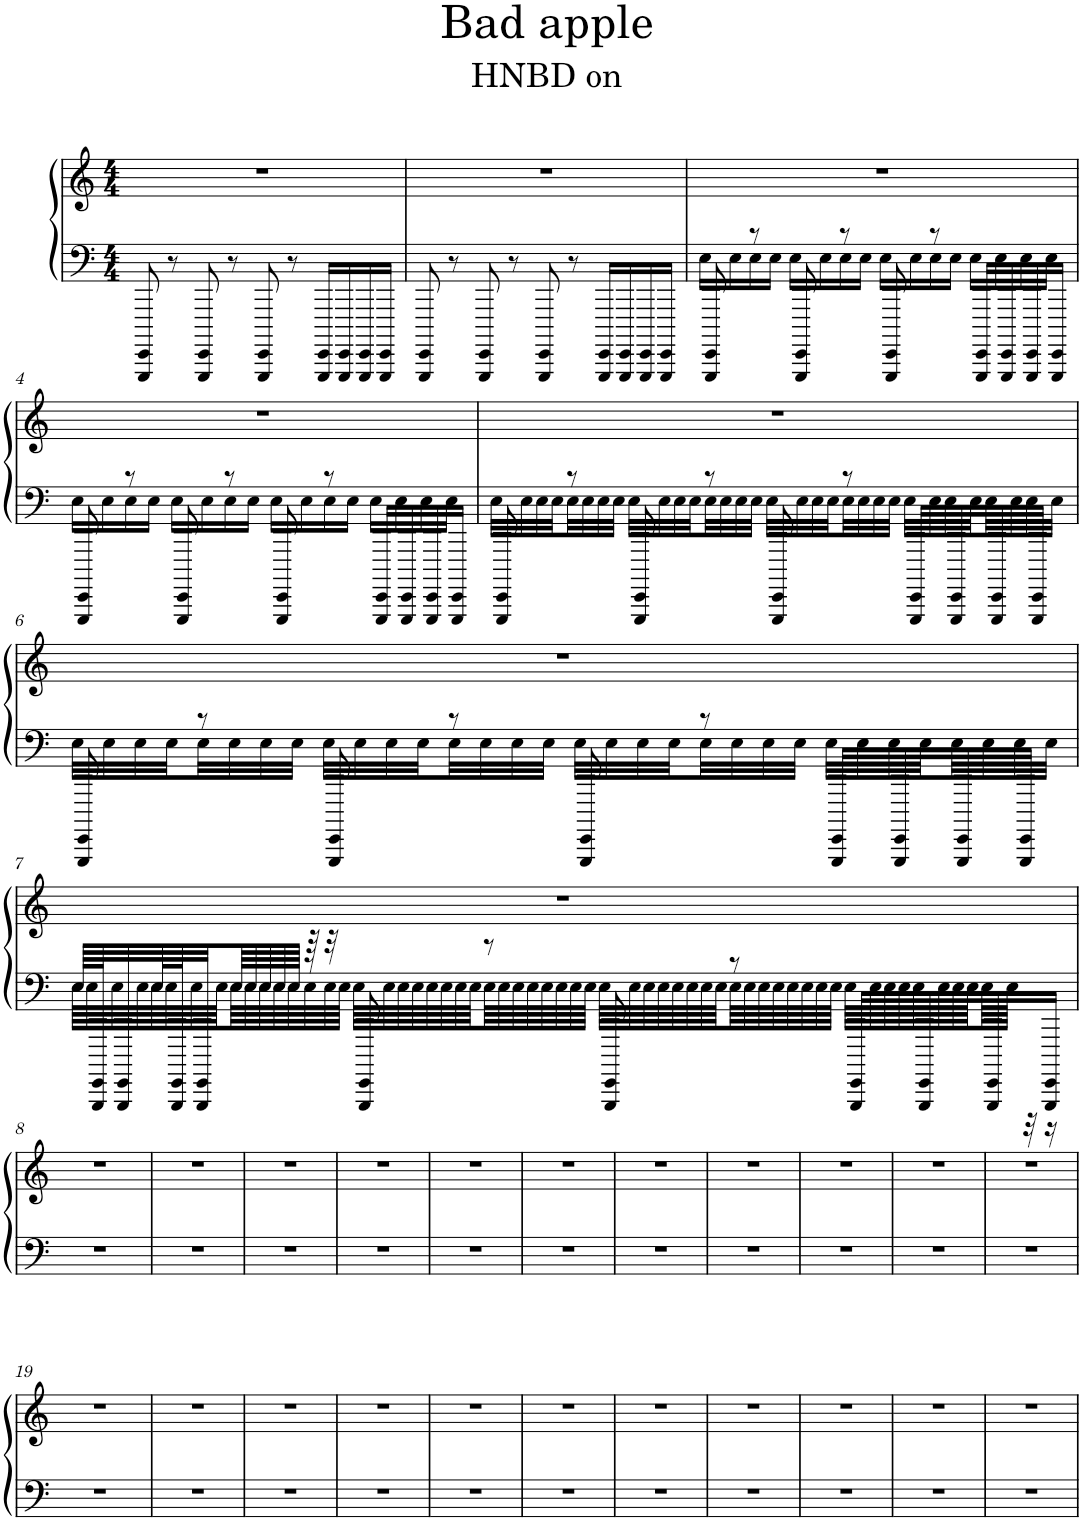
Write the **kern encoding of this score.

**kern	**kern
*part1	*part1
*staff2	*staff1
*I"Piano	*
*I'Pno.	*
*clefF4	*clefG2
*k[]	*k[]
*M4/4	*M4/4
=1	=1
8GGGGG/ 8EEEE/	1r
8r	.
8GGGGG/ 8EEEE/	.
8r	.
8GGGGG/ 8EEEE/	.
8r	.
16GGGGG/ 16EEEE/LL	.
16GGGGG/ 16EEEE/	.
16GGGGG/ 16EEEE/	.
16GGGGG/ 16EEEE/JJ	.
=2	=2
8GGGGG/ 8EEEE/	1r
8r	.
8GGGGG/ 8EEEE/	.
8r	.
8GGGGG/ 8EEEE/	.
8r	.
16GGGGG/ 16EEEE/LL	.
16GGGGG/ 16EEEE/	.
16GGGGG/ 16EEEE/	.
16GGGGG/ 16EEEE/JJ	.
=3	=3
*^	*
8GGGGG/ 8EEEE/	16E\LL	1r
.	16E\	.
8r	16E\	.
.	16E\JJ	.
8GGGGG/ 8EEEE/	16E\LL	.
.	16E\	.
8r	16E\	.
.	16E\JJ	.
8GGGGG/ 8EEEE/	16E\LL	.
.	16E\	.
8r	16E\	.
.	16E\JJ	.
16GGGGG/ 16EEEE/LL	16E\LL	.
16GGGGG/ 16EEEE/	16E\	.
16GGGGG/ 16EEEE/	16E\	.
16GGGGG/ 16EEEE/JJ	16E\JJ	.
!!LO:LB:g=z
=4	=4	=4
8GGGGG/ 8EEEE/	16E\LL	1r
.	16E\	.
8r	16E\	.
.	16E\JJ	.
8GGGGG/ 8EEEE/	16E\LL	.
.	16E\	.
8r	16E\	.
.	16E\JJ	.
8GGGGG/ 8EEEE/	16E\LL	.
.	16E\	.
8r	16E\	.
.	16E\JJ	.
16GGGGG/ 16EEEE/LL	16E\LL	.
16GGGGG/ 16EEEE/	16E\	.
16GGGGG/ 16EEEE/	16E\	.
16GGGGG/ 16EEEE/JJ	16E\JJ	.
=5	=5	=5
8GGGGG/ 8EEEE/	32E\LLL	1r
.	32E\	.
.	32E\	.
.	32E\	.
8r	32E\	.
.	32E\	.
.	32E\	.
.	32E\JJJ	.
8GGGGG/ 8EEEE/	32E\LLL	.
.	32E\	.
.	32E\	.
.	32E\	.
8r	32E\	.
.	32E\	.
.	32E\	.
.	32E\JJJ	.
8GGGGG/ 8EEEE/	32E\LLL	.
.	32E\	.
.	32E\	.
.	32E\	.
8r	32E\	.
.	32E\	.
.	32E\	.
.	32E\JJJ	.
16GGGGG/ 16EEEE/LL	32E\LLL	.
.	32E\	.
16GGGGG/ 16EEEE/	32E\	.
.	32E\	.
16GGGGG/ 16EEEE/	32E\	.
.	32E\	.
16GGGGG/ 16EEEE/JJ	32E\	.
.	32E\JJJ	.
!!LO:LB:g=z
=6	=6	=6
8GGGGG/ 8EEEE/	32E\LLL	1r
.	32E\	.
.	32E\	.
.	32E\	.
8r	32E\	.
.	32E\	.
.	32E\	.
.	32E\JJJ	.
8GGGGG/ 8EEEE/	32E\LLL	.
.	32E\	.
.	32E\	.
.	32E\	.
8r	32E\	.
.	32E\	.
.	32E\	.
.	32E\JJJ	.
8GGGGG/ 8EEEE/	32E\LLL	.
.	32E\	.
.	32E\	.
.	32E\	.
8r	32E\	.
.	32E\	.
.	32E\	.
.	32E\JJJ	.
16GGGGG/ 16EEEE/LL	32E\LLL	.
.	32E\	.
16GGGGG/ 16EEEE/	32E\	.
.	32E\	.
16GGGGG/ 16EEEE/	32E\	.
.	32E\	.
16GGGGG/ 16EEEE/JJ	32E\	.
.	32E\JJJ	.
!!LO:LB:g=z
=7	=7	=7
64E/LLLL	64E\LLLL	1r
64GGGGG/ 64EEEE/J	64E\	.
32GGGGG/ 32EEEE/	64E\	.
.	64E\	.
64E/L	64E\	.
64GGGGG/ 64EEEE/J	64E\	.
32GGGGG/ 32EEEE/	64E\	.
.	64E\	.
64E/L	64E\	.
64E/	64E\	.
64E/	64E\	.
64E/	64E\	.
64E/JJJJ	64E\	.
64r	64E\	.
32r	64E\	.
.	64E\JJJJ	.
8GGGGG/ 8EEEE/	64E\LLLL	.
.	64E\	.
.	64E\	.
.	64E\	.
.	64E\	.
.	64E\	.
.	64E\	.
.	64E\	.
8r	64E\	.
.	64E\	.
.	64E\	.
.	64E\	.
.	64E\	.
.	64E\	.
.	64E\	.
.	64E\JJJJ	.
8GGGGG/ 8EEEE/	64E\LLLL	.
.	64E\	.
.	64E\	.
.	64E\	.
.	64E\	.
.	64E\	.
.	64E\	.
.	64E\	.
8r	64E\	.
.	64E\	.
.	64E\	.
.	64E\	.
.	64E\	.
.	64E\	.
.	64E\	.
.	64E\JJJJ	.
16GGGGG/ 16EEEE/LL	64E\LLLL	.
.	64E\	.
.	64E\	.
.	64E\	.
16GGGGG/ 16EEEE/	64E\	.
.	64E\	.
.	64E\	.
.	64E\	.
16GGGGG/ 16EEEE/	64E\	.
.	64E\JJJJ	.
.	32r	.
16GGGGG/ 16EEEE/JJ	16r	.
*v	*v	*
!!LO:LB:g=z
=8	=8
1r	1r
=9	=9
1r	1r
=10	=10
1r	1r
=11	=11
1r	1r
=12	=12
1r	1r
=13	=13
1r	1r
=14	=14
1r	1r
=15	=15
1r	1r
=16	=16
1r	1r
=17	=17
1r	1r
=18	=18
1r	1r
!!LO:LB:g=z
=19	=19
1r	1r
=20	=20
1r	1r
=21	=21
1r	1r
=22	=22
1r	1r
=23	=23
1r	1r
=24	=24
1r	1r
=25	=25
1r	1r
=26	=26
1r	1r
=27	=27
1r	1r
=28	=28
1r	1r
=29	=29
1r	1r
=	=
*-	*-
